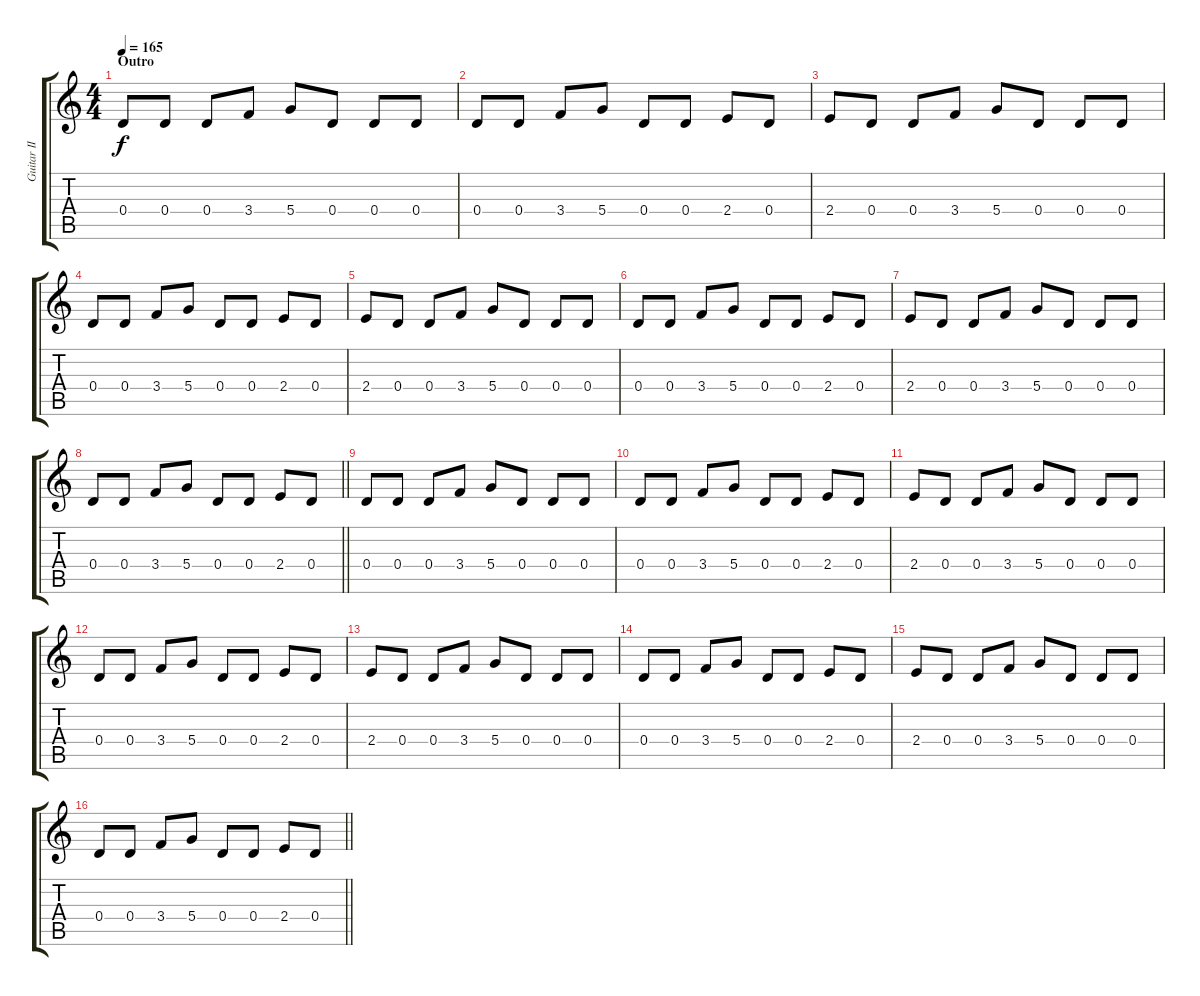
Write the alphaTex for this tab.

\track ("Guitar II (Left)" "Guitar II ") {instrument distortionguitar}
\staff {score tabs}
\tuning (E4 B3 G3 D3 A2 D2) {hide}
\ts (4 4)
\section ("" "Outro")
\tempo 165
\clef g2
\ks c
0.4.8{dy f} 0.4.8 0.4.8 3.4.8 5.4.8 0.4.8 0.4.8 0.4.8 |
0.4.8 0.4.8 3.4.8 5.4.8 0.4.8 0.4.8 2.4.8 0.4.8 |
2.4.8 0.4.8 0.4.8 3.4.8 5.4.8 0.4.8 0.4.8 0.4.8 |
0.4.8 0.4.8 3.4.8 5.4.8 0.4.8 0.4.8 2.4.8 0.4.8 |
2.4.8 0.4.8 0.4.8 3.4.8 5.4.8 0.4.8 0.4.8 0.4.8 |
0.4.8 0.4.8 3.4.8 5.4.8 0.4.8 0.4.8 2.4.8 0.4.8 |
2.4.8 0.4.8 0.4.8 3.4.8 5.4.8 0.4.8 0.4.8 0.4.8 |
\barLineRight lightlight
0.4.8 0.4.8 3.4.8 5.4.8 0.4.8 0.4.8 2.4.8 0.4.8 |
\section ("" "")
0.4.8 0.4.8 0.4.8 3.4.8 5.4.8 0.4.8 0.4.8 0.4.8 |
0.4.8 0.4.8 3.4.8 5.4.8 0.4.8 0.4.8 2.4.8 0.4.8 |
2.4.8 0.4.8 0.4.8 3.4.8 5.4.8 0.4.8 0.4.8 0.4.8 |
0.4.8 0.4.8 3.4.8 5.4.8 0.4.8 0.4.8 2.4.8 0.4.8 |
2.4.8 0.4.8 0.4.8 3.4.8 5.4.8 0.4.8 0.4.8 0.4.8 |
0.4.8 0.4.8 3.4.8 5.4.8 0.4.8 0.4.8 2.4.8 0.4.8 |
2.4.8 0.4.8 0.4.8 3.4.8 5.4.8 0.4.8 0.4.8 0.4.8 |
\barLineRight lightlight
0.4.8 0.4.8 3.4.8 5.4.8 0.4.8 0.4.8 2.4.8 0.4.8
